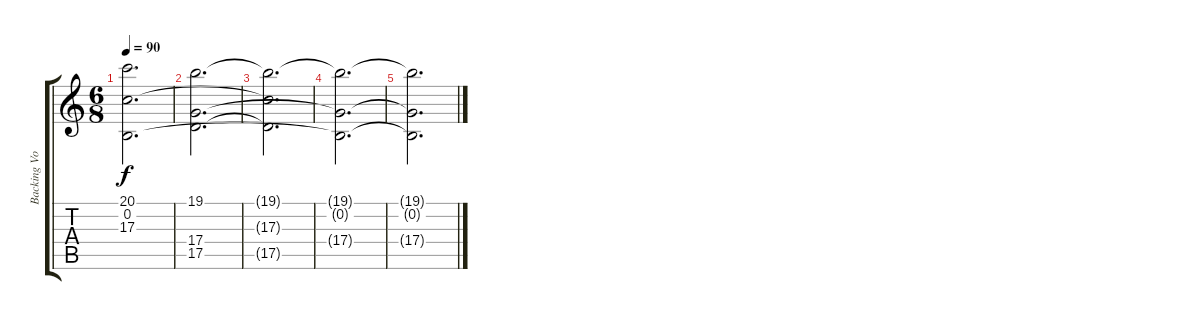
\track ("Backing Vocals" "Backing Vo") {instrument choiraahs}
\staff {score tabs}
\tuning (E4 B3 G3 D3 A2 E2) {hide}
\ts (6 8)
\tempo 90
\clef g2
\ks c
(20.1{t} 0.2 17.3{t}).2{d dy f} |
(19.1 17.4 17.5).2{d} |
(19.1{t} 17.3{t} 17.5{t}).2{d} |
(19.1{t} 0.2{t} 17.4{t}).2{d} |
(19.1{t} 0.2{t} 17.4{t}).2{d}
